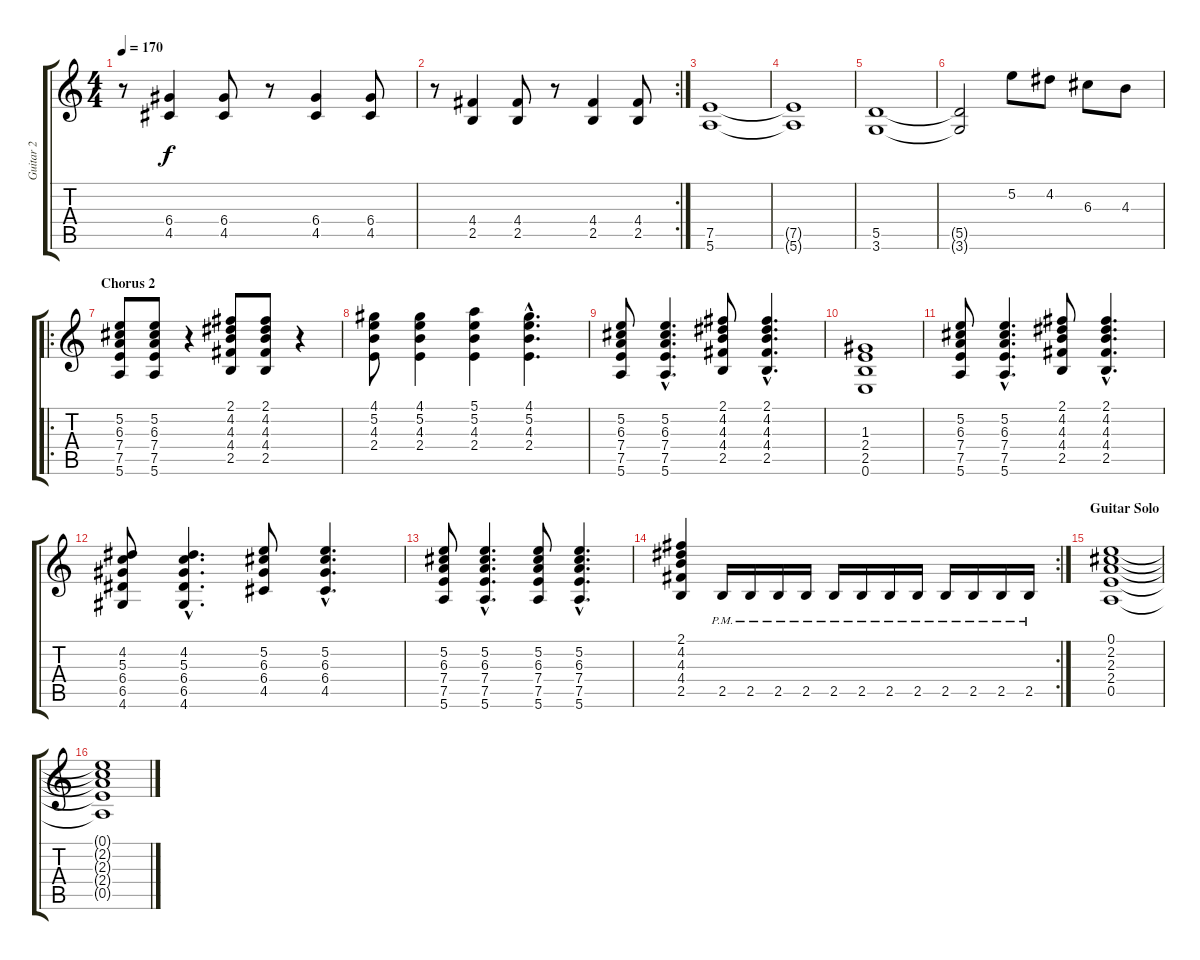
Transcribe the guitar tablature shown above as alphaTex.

\track ("Guitar 2" "Guitar 2") {instrument distortionguitar}
\staff {score tabs}
\tuning (E4 B3 G3 D3 A2 E2) {hide}
\ts (4 4)
\tempo 170
\clef g2
\ks c
r.8{dy f} (6.4 4.5).4 (6.4 4.5).8 r.8 (6.4 4.5).4 (6.4 4.5).8 |
\rc 2
r.8 (4.4 2.5).4 (4.4 2.5).8 r.8 (4.4 2.5).4 (4.4 2.5).8 |
(7.5 5.6).1 |
(7.5{t} 5.6{t}).1 |
(5.5 3.6).1 |
(5.5{t} 3.6{t}).2 5.2.8 4.2.8 6.3.8 4.3.8 |
\ro
\section ("" "Chorus 2")
(5.2 6.3 7.4 7.5 5.6).8 (5.2 6.3 7.4 7.5 5.6).8 r.4 (2.1 4.2 4.3 4.4 2.5).8 (2.1 4.2 4.3 4.4 2.5).8 r.4 |
(4.1 5.2 4.3 2.4).8 (4.1 5.2 4.3 2.4).4 (5.1 5.2 4.3 2.4).4 (4.1{hac} 5.2{hac} 4.3{hac} 2.4{hac}).4{d} |
(5.2 6.3 7.4 7.5 5.6).8 (5.2{hac} 6.3{hac} 7.4{hac} 7.5{hac} 5.6{hac}).4{d} (2.1 4.2 4.3 4.4 2.5).8 (2.1{hac} 4.2{hac} 4.3{hac} 4.4{hac} 2.5{hac}).4{d} |
(1.3 2.4 2.5 0.6).1 |
(5.2 6.3 7.4 7.5 5.6).8 (5.2{hac} 6.3{hac} 7.4{hac} 7.5{hac} 5.6{hac}).4{d} (2.1 4.2 4.3 4.4 2.5).8 (2.1{hac} 4.2{hac} 4.3{hac} 4.4{hac} 2.5{hac}).4{d} |
(4.2 5.3 6.4 6.5 4.6).8 (4.2{hac} 5.3{hac} 6.4{hac} 6.5{hac} 4.6{hac}).4{d} (5.2 6.3 6.4 4.5).8 (5.2{hac} 6.3{hac} 6.4{hac} 4.5{hac}).4{d} |
(5.2 6.3 7.4 7.5 5.6).8 (5.2{hac} 6.3{hac} 7.4{hac} 7.5{hac} 5.6{hac}).4{d} (5.2 6.3 7.4 7.5 5.6).8 (5.2{hac} 6.3{hac} 7.4{hac} 7.5{hac} 5.6{hac}).4{d} |
\rc 2
(2.1 4.2 4.3 4.4 2.5).4 2.5{pm}.16 2.5{pm}.16 2.5{pm}.16 2.5{pm}.16 2.5{pm}.16 2.5{pm}.16 2.5{pm}.16 2.5{pm}.16 2.5{pm}.16 2.5{pm}.16 2.5{pm}.16 2.5{pm}.16 |
\section ("" "Guitar Solo")
(0.1 2.2 2.3 2.4 0.5).1 |
(0.1{t} 2.2{t} 2.3{t} 2.4{t} 0.5{t}).1
